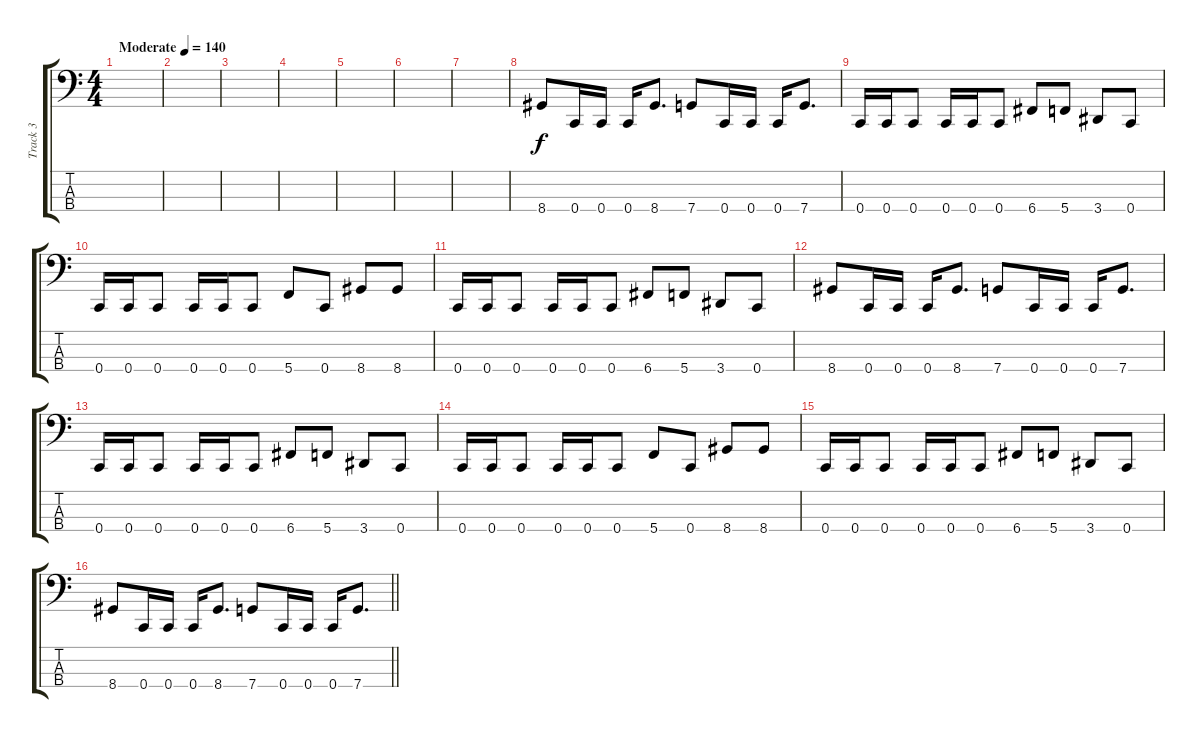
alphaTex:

\track ("Track 3" "Track 3") {instrument electricbasspick}
\staff {score tabs}
\tuning (F2 C2 G1 C1) {hide}
\ts (4 4)
\tempo (140 "Moderate")
\clef f4
\ks c
|
|
|
|
|
|
|
8.4.8 0.4.16 0.4.16 0.4.16 8.4.8{d} 7.4.8 0.4.16 0.4.16 0.4.16 7.4.8{d} |
0.4.16 0.4.16 0.4.8 0.4.16 0.4.16 0.4.8 6.4.8 5.4.8 3.4.8 0.4.8 |
0.4.16 0.4.16 0.4.8 0.4.16 0.4.16 0.4.8 5.4.8 0.4.8 8.4.8 8.4.8 |
0.4.16 0.4.16 0.4.8 0.4.16 0.4.16 0.4.8 6.4.8 5.4.8 3.4.8 0.4.8 |
8.4.8 0.4.16 0.4.16 0.4.16 8.4.8{d} 7.4.8 0.4.16 0.4.16 0.4.16 7.4.8{d} |
0.4.16 0.4.16 0.4.8 0.4.16 0.4.16 0.4.8 6.4.8 5.4.8 3.4.8 0.4.8 |
0.4.16 0.4.16 0.4.8 0.4.16 0.4.16 0.4.8 5.4.8 0.4.8 8.4.8 8.4.8 |
0.4.16 0.4.16 0.4.8 0.4.16 0.4.16 0.4.8 6.4.8 5.4.8 3.4.8 0.4.8 |
\barLineRight lightlight
8.4.8 0.4.16 0.4.16 0.4.16 8.4.8{d} 7.4.8 0.4.16 0.4.16 0.4.16 7.4.8{d}
